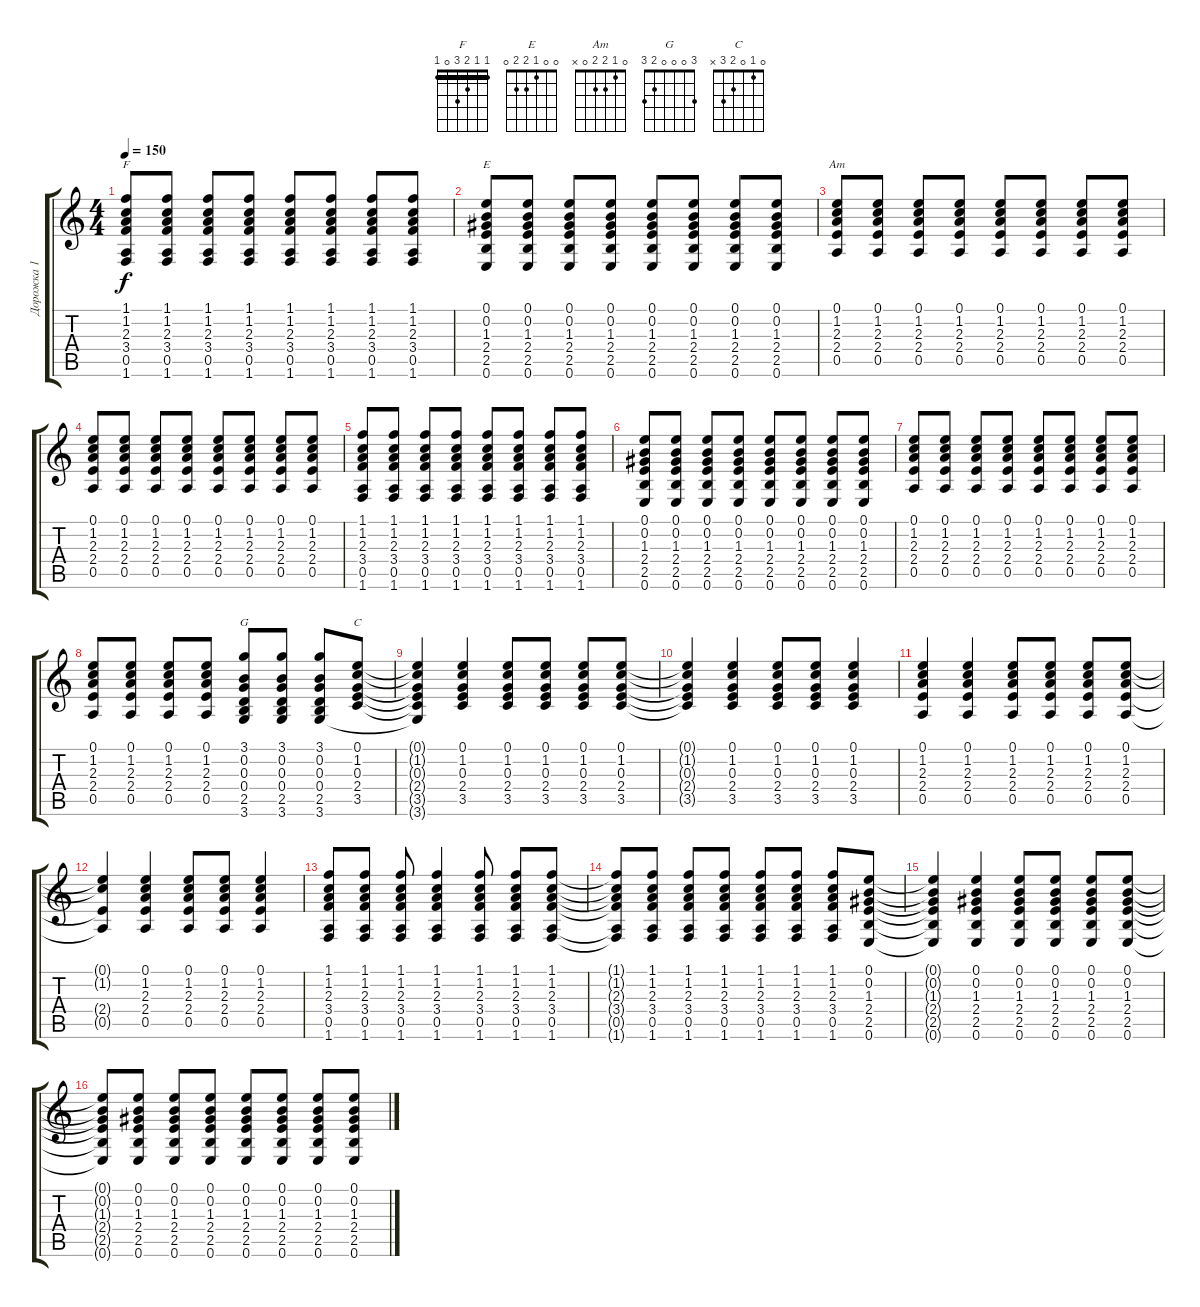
\track ("Дорожка 1" "Дорожка 1") {instrument acousticguitarsteel}
\staff {score tabs}
\tuning (E4 B3 G3 D3 A2 E2) {hide}
\chord ("F" 1 1 2 3 0 1) {barre 1}
\chord ("E" 0 0 1 2 2 0)
\chord ("Am" 0 1 2 2 0 x)
\chord ("G" 3 0 0 0 2 3)
\chord ("C" 0 1 0 2 3 x)
\ts (4 4)
\tempo 150
\clef g2
\ks c
(1.1 1.2 2.3 3.4 0.5 1.6).8{ch "F" dy f} (1.1 1.2 2.3 3.4 0.5 1.6).8 (1.1 1.2 2.3 3.4 0.5 1.6).8 (1.1 1.2 2.3 3.4 0.5 1.6).8 (1.1 1.2 2.3 3.4 0.5 1.6).8 (1.1 1.2 2.3 3.4 0.5 1.6).8 (1.1 1.2 2.3 3.4 0.5 1.6).8 (1.1 1.2 2.3 3.4 0.5 1.6).8 |
(0.1 0.2 1.3 2.4 2.5 0.6).8{ch "E"} (0.1 0.2 1.3 2.4 2.5 0.6).8 (0.1 0.2 1.3 2.4 2.5 0.6).8 (0.1 0.2 1.3 2.4 2.5 0.6).8 (0.1 0.2 1.3 2.4 2.5 0.6).8 (0.1 0.2 1.3 2.4 2.5 0.6).8 (0.1 0.2 1.3 2.4 2.5 0.6).8 (0.1 0.2 1.3 2.4 2.5 0.6).8 |
(0.1 1.2 2.3 2.4 0.5).8{ch "Am"} (0.1 1.2 2.3 2.4 0.5).8 (0.1 1.2 2.3 2.4 0.5).8 (0.1 1.2 2.3 2.4 0.5).8 (0.1 1.2 2.3 2.4 0.5).8 (0.1 1.2 2.3 2.4 0.5).8 (0.1 1.2 2.3 2.4 0.5).8 (0.1 1.2 2.3 2.4 0.5).8 |
(0.1 1.2 2.3 2.4 0.5).8 (0.1 1.2 2.3 2.4 0.5).8 (0.1 1.2 2.3 2.4 0.5).8 (0.1 1.2 2.3 2.4 0.5).8 (0.1 1.2 2.3 2.4 0.5).8 (0.1 1.2 2.3 2.4 0.5).8 (0.1 1.2 2.3 2.4 0.5).8 (0.1 1.2 2.3 2.4 0.5).8 |
(1.1 1.2 2.3 3.4 0.5 1.6).8 (1.1 1.2 2.3 3.4 0.5 1.6).8 (1.1 1.2 2.3 3.4 0.5 1.6).8 (1.1 1.2 2.3 3.4 0.5 1.6).8 (1.1 1.2 2.3 3.4 0.5 1.6).8 (1.1 1.2 2.3 3.4 0.5 1.6).8 (1.1 1.2 2.3 3.4 0.5 1.6).8 (1.1 1.2 2.3 3.4 0.5 1.6).8 |
(0.1 0.2 1.3 2.4 2.5 0.6).8 (0.1 0.2 1.3 2.4 2.5 0.6).8 (0.1 0.2 1.3 2.4 2.5 0.6).8 (0.1 0.2 1.3 2.4 2.5 0.6).8 (0.1 0.2 1.3 2.4 2.5 0.6).8 (0.1 0.2 1.3 2.4 2.5 0.6).8 (0.1 0.2 1.3 2.4 2.5 0.6).8 (0.1 0.2 1.3 2.4 2.5 0.6).8 |
(0.1 1.2 2.3 2.4 0.5).8 (0.1 1.2 2.3 2.4 0.5).8 (0.1 1.2 2.3 2.4 0.5).8 (0.1 1.2 2.3 2.4 0.5).8 (0.1 1.2 2.3 2.4 0.5).8 (0.1 1.2 2.3 2.4 0.5).8 (0.1 1.2 2.3 2.4 0.5).8 (0.1 1.2 2.3 2.4 0.5).8 |
(0.1 1.2 2.3 2.4 0.5).8 (0.1 1.2 2.3 2.4 0.5).8 (0.1 1.2 2.3 2.4 0.5).8 (0.1 1.2 2.3 2.4 0.5).8 (3.1 0.2 0.3 0.4 2.5 3.6).8{ch "G"} (3.1 0.2 0.3 0.4 2.5 3.6).8 (3.1 0.2 0.3 0.4 2.5 3.6).8 (0.1 1.2 0.3 2.4 3.5).8{ch "C"} |
(0.1{t} 1.2{t} 0.3{t} 2.4{t} 3.5{t} 3.6{t}).4 (0.1 1.2 0.3 2.4 3.5).4 (0.1 1.2 0.3 2.4 3.5).8 (0.1 1.2 0.3 2.4 3.5).8 (0.1 1.2 0.3 2.4 3.5).8 (0.1 1.2 0.3 2.4 3.5).8 |
(0.1{t} 1.2{t} 0.3{t} 2.4{t} 3.5{t}).4 (0.1 1.2 0.3 2.4 3.5).4 (0.1 1.2 0.3 2.4 3.5).8 (0.1 1.2 0.3 2.4 3.5).8 (0.1 1.2 0.3 2.4 3.5).4 |
(0.1 1.2 2.3 2.4 0.5).4 (0.1 1.2 2.3 2.4 0.5).4 (0.1 1.2 2.3 2.4 0.5).8 (0.1 1.2 2.3 2.4 0.5).8 (0.1 1.2 2.3 2.4 0.5).8 (0.1 1.2 2.3 2.4 0.5).8 |
(0.1{t} 1.2{t} 2.4{t} 0.5{t}).4 (0.1 1.2 2.3 2.4 0.5).4 (0.1 1.2 2.3 2.4 0.5).8 (0.1 1.2 2.3 2.4 0.5).8 (0.1 1.2 2.3 2.4 0.5).4 |
(1.1 1.2 2.3 3.4 0.5 1.6).8 (1.1 1.2 2.3 3.4 0.5 1.6).8 (1.1 1.2 2.3 3.4 0.5 1.6).8 (1.1 1.2 2.3 3.4 0.5 1.6).4 (1.1 1.2 2.3 3.4 0.5 1.6).8 (1.1 1.2 2.3 3.4 0.5 1.6).8 (1.1 1.2 2.3 3.4 0.5 1.6).8 |
(1.1{t} 1.2{t} 2.3{t} 3.4{t} 0.5{t} 1.6{t}).8 (1.1 1.2 2.3 3.4 0.5 1.6).8 (1.1 1.2 2.3 3.4 0.5 1.6).8 (1.1 1.2 2.3 3.4 0.5 1.6).8 (1.1 1.2 2.3 3.4 0.5 1.6).8 (1.1 1.2 2.3 3.4 0.5 1.6).8 (1.1 1.2 2.3 3.4 0.5 1.6).8 (0.1 0.2 1.3 2.4 2.5 0.6).8 |
(0.1{t} 0.2{t} 1.3{t} 2.4{t} 2.5{t} 0.6{t}).4 (0.1 0.2 1.3 2.4 2.5 0.6).4 (0.1 0.2 1.3 2.4 2.5 0.6).8 (0.1 0.2 1.3 2.4 2.5 0.6).8 (0.1 0.2 1.3 2.4 2.5 0.6).8 (0.1 0.2 1.3 2.4 2.5 0.6).8 |
(0.1{t} 0.2{t} 1.3{t} 2.4{t} 2.5{t} 0.6{t}).8 (0.1 0.2 1.3 2.4 2.5 0.6).8 (0.1 0.2 1.3 2.4 2.5 0.6).8 (0.1 0.2 1.3 2.4 2.5 0.6).8 (0.1 0.2 1.3 2.4 2.5 0.6).8 (0.1 0.2 1.3 2.4 2.5 0.6).8 (0.1 0.2 1.3 2.4 2.5 0.6).8 (0.1 0.2 1.3 2.4 2.5 0.6).8
